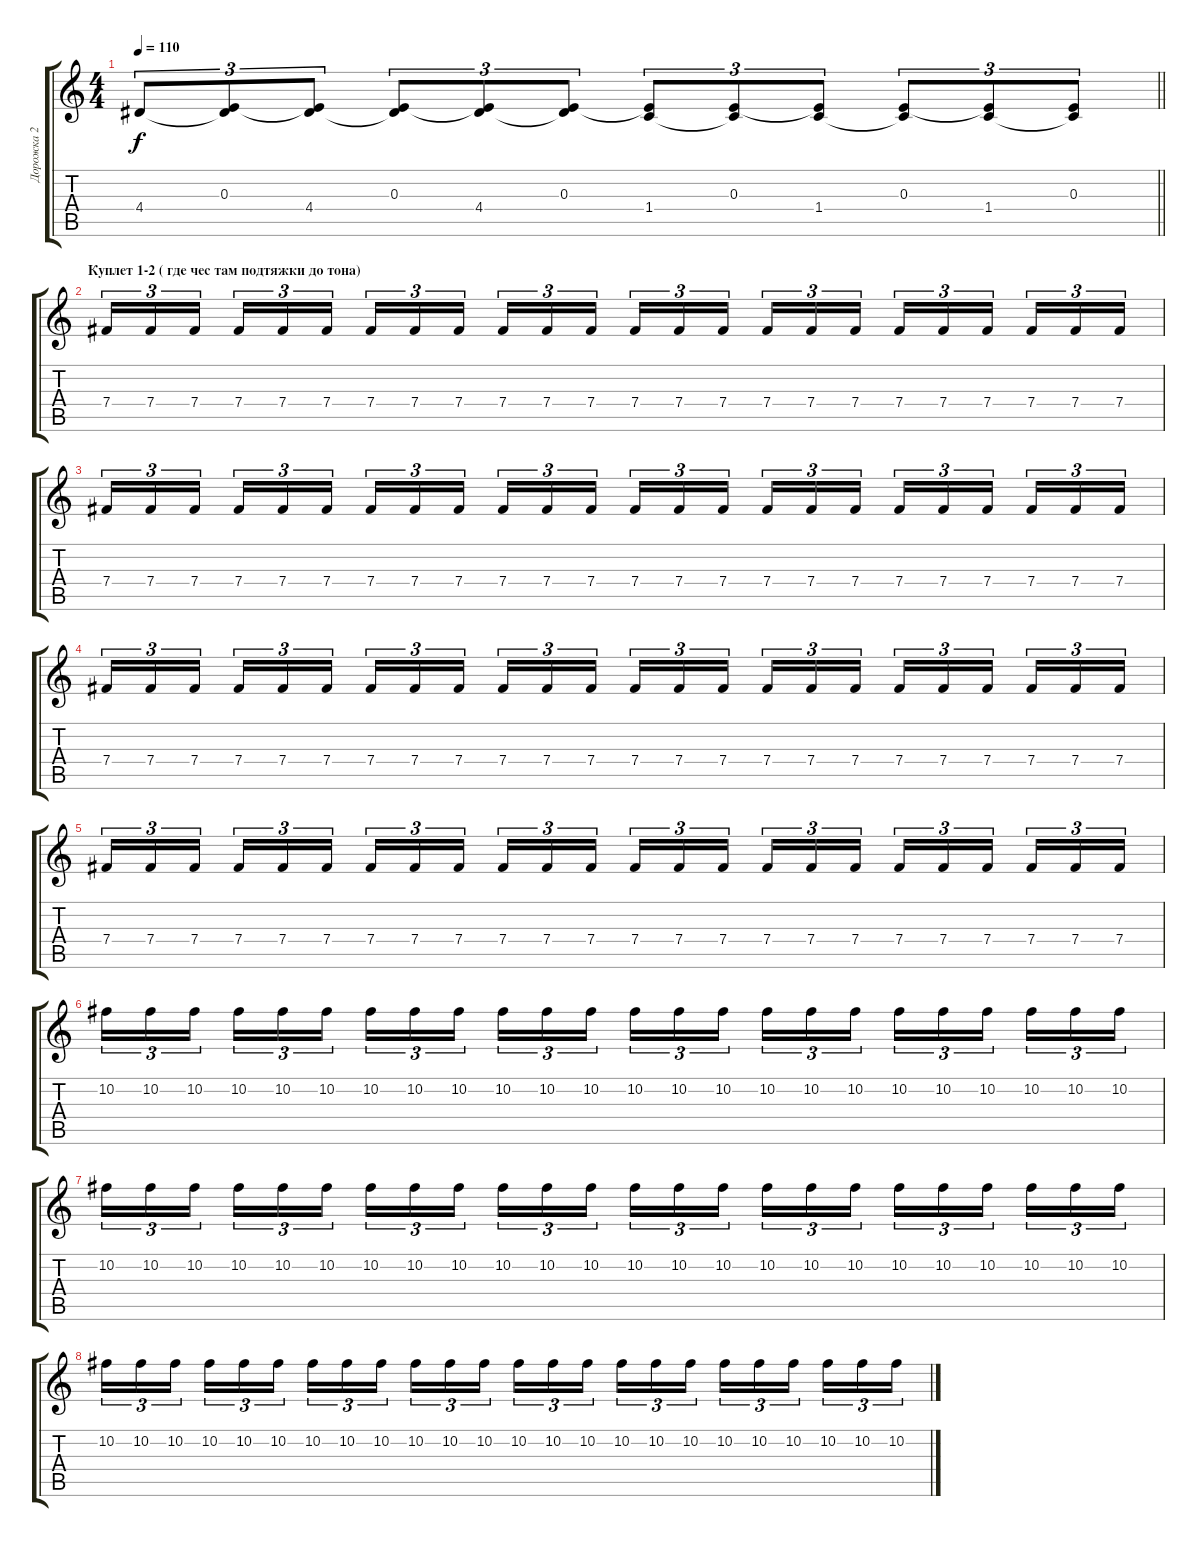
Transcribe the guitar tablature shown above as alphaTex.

\track ("Дорожка 2" "Дорожка 2") {instrument distortionguitar}
\staff {score tabs}
\tuning (Db4 Ab3 E3 B2 Gb2 Db2) {hide}
\ts (4 4)
\tempo 110
\clef g2
\barLineRight lightlight
\ks c
4.4.8{tu (3 2) dy f} (0.3 4.4{t}).8{tu (3 2)} (0.3{t} 4.4).8{tu (3 2)} (0.3 4.4{t}).8{tu (3 2)} (0.3{t} 4.4).8{tu (3 2)} (0.3 4.4{t}).8{tu (3 2)} (0.3{t} 1.4).8{tu (3 2)} (0.3 1.4{t}).8{tu (3 2)} (0.3{t} 1.4).8{tu (3 2)} (0.3 1.4{t}).8{tu (3 2)} (0.3{t} 1.4).8{tu (3 2)} (0.3 1.4{t}).8{tu (3 2)} |
\section ("" "Куплет 1-2 ( где чес там подтяжки до тона)")
7.4.16{tu (3 2)} 7.4.16{tu (3 2)} 7.4.16{tu (3 2) beam splitsecondary} 7.4.16{tu (3 2)} 7.4.16{tu (3 2)} 7.4.16{tu (3 2)} 7.4.16{tu (3 2)} 7.4.16{tu (3 2)} 7.4.16{tu (3 2) beam splitsecondary} 7.4.16{tu (3 2)} 7.4.16{tu (3 2)} 7.4.16{tu (3 2)} 7.4.16{tu (3 2)} 7.4.16{tu (3 2)} 7.4.16{tu (3 2) beam splitsecondary} 7.4.16{tu (3 2)} 7.4.16{tu (3 2)} 7.4.16{tu (3 2)} 7.4.16{tu (3 2)} 7.4.16{tu (3 2)} 7.4.16{tu (3 2) beam splitsecondary} 7.4.16{tu (3 2)} 7.4.16{tu (3 2)} 7.4.16{tu (3 2)} |
7.4.16{tu (3 2)} 7.4.16{tu (3 2)} 7.4.16{tu (3 2) beam splitsecondary} 7.4.16{tu (3 2)} 7.4.16{tu (3 2)} 7.4.16{tu (3 2)} 7.4.16{tu (3 2)} 7.4.16{tu (3 2)} 7.4.16{tu (3 2) beam splitsecondary} 7.4.16{tu (3 2)} 7.4.16{tu (3 2)} 7.4.16{tu (3 2)} 7.4.16{tu (3 2)} 7.4.16{tu (3 2)} 7.4.16{tu (3 2) beam splitsecondary} 7.4.16{tu (3 2)} 7.4.16{tu (3 2)} 7.4.16{tu (3 2)} 7.4.16{tu (3 2)} 7.4.16{tu (3 2)} 7.4.16{tu (3 2) beam splitsecondary} 7.4.16{tu (3 2)} 7.4.16{tu (3 2)} 7.4.16{tu (3 2)} |
7.4.16{tu (3 2)} 7.4.16{tu (3 2)} 7.4.16{tu (3 2) beam splitsecondary} 7.4.16{tu (3 2)} 7.4.16{tu (3 2)} 7.4.16{tu (3 2)} 7.4.16{tu (3 2)} 7.4.16{tu (3 2)} 7.4.16{tu (3 2) beam splitsecondary} 7.4.16{tu (3 2)} 7.4.16{tu (3 2)} 7.4.16{tu (3 2)} 7.4.16{tu (3 2)} 7.4.16{tu (3 2)} 7.4.16{tu (3 2) beam splitsecondary} 7.4.16{tu (3 2)} 7.4.16{tu (3 2)} 7.4.16{tu (3 2)} 7.4.16{tu (3 2)} 7.4.16{tu (3 2)} 7.4.16{tu (3 2) beam splitsecondary} 7.4.16{tu (3 2)} 7.4.16{tu (3 2)} 7.4.16{tu (3 2)} |
7.4.16{tu (3 2)} 7.4.16{tu (3 2)} 7.4.16{tu (3 2) beam splitsecondary} 7.4.16{tu (3 2)} 7.4.16{tu (3 2)} 7.4.16{tu (3 2)} 7.4.16{tu (3 2)} 7.4.16{tu (3 2)} 7.4.16{tu (3 2) beam splitsecondary} 7.4.16{tu (3 2)} 7.4.16{tu (3 2)} 7.4.16{tu (3 2)} 7.4.16{tu (3 2)} 7.4.16{tu (3 2)} 7.4.16{tu (3 2) beam splitsecondary} 7.4.16{tu (3 2)} 7.4.16{tu (3 2)} 7.4.16{tu (3 2)} 7.4.16{tu (3 2)} 7.4.16{tu (3 2)} 7.4.16{tu (3 2) beam splitsecondary} 7.4.16{tu (3 2)} 7.4.16{tu (3 2)} 7.4.16{tu (3 2)} |
10.2.16{tu (3 2)} 10.2.16{tu (3 2)} 10.2.16{tu (3 2) beam splitsecondary} 10.2.16{tu (3 2)} 10.2.16{tu (3 2)} 10.2.16{tu (3 2)} 10.2.16{tu (3 2)} 10.2.16{tu (3 2)} 10.2.16{tu (3 2) beam splitsecondary} 10.2.16{tu (3 2)} 10.2.16{tu (3 2)} 10.2.16{tu (3 2)} 10.2.16{tu (3 2)} 10.2.16{tu (3 2)} 10.2.16{tu (3 2) beam splitsecondary} 10.2.16{tu (3 2)} 10.2.16{tu (3 2)} 10.2.16{tu (3 2)} 10.2.16{tu (3 2)} 10.2.16{tu (3 2)} 10.2.16{tu (3 2) beam splitsecondary} 10.2.16{tu (3 2)} 10.2.16{tu (3 2)} 10.2.16{tu (3 2)} |
10.2.16{tu (3 2)} 10.2.16{tu (3 2)} 10.2.16{tu (3 2) beam splitsecondary} 10.2.16{tu (3 2)} 10.2.16{tu (3 2)} 10.2.16{tu (3 2)} 10.2.16{tu (3 2)} 10.2.16{tu (3 2)} 10.2.16{tu (3 2) beam splitsecondary} 10.2.16{tu (3 2)} 10.2.16{tu (3 2)} 10.2.16{tu (3 2)} 10.2.16{tu (3 2)} 10.2.16{tu (3 2)} 10.2.16{tu (3 2) beam splitsecondary} 10.2.16{tu (3 2)} 10.2.16{tu (3 2)} 10.2.16{tu (3 2)} 10.2.16{tu (3 2)} 10.2.16{tu (3 2)} 10.2.16{tu (3 2) beam splitsecondary} 10.2.16{tu (3 2)} 10.2.16{tu (3 2)} 10.2.16{tu (3 2)} |
10.2.16{tu (3 2)} 10.2.16{tu (3 2)} 10.2.16{tu (3 2) beam splitsecondary} 10.2.16{tu (3 2)} 10.2.16{tu (3 2)} 10.2.16{tu (3 2)} 10.2.16{tu (3 2)} 10.2.16{tu (3 2)} 10.2.16{tu (3 2) beam splitsecondary} 10.2.16{tu (3 2)} 10.2.16{tu (3 2)} 10.2.16{tu (3 2)} 10.2.16{tu (3 2)} 10.2.16{tu (3 2)} 10.2.16{tu (3 2) beam splitsecondary} 10.2.16{tu (3 2)} 10.2.16{tu (3 2)} 10.2.16{tu (3 2)} 10.2.16{tu (3 2)} 10.2.16{tu (3 2)} 10.2.16{tu (3 2) beam splitsecondary} 10.2.16{tu (3 2)} 10.2.16{tu (3 2)} 10.2.16{tu (3 2)}
